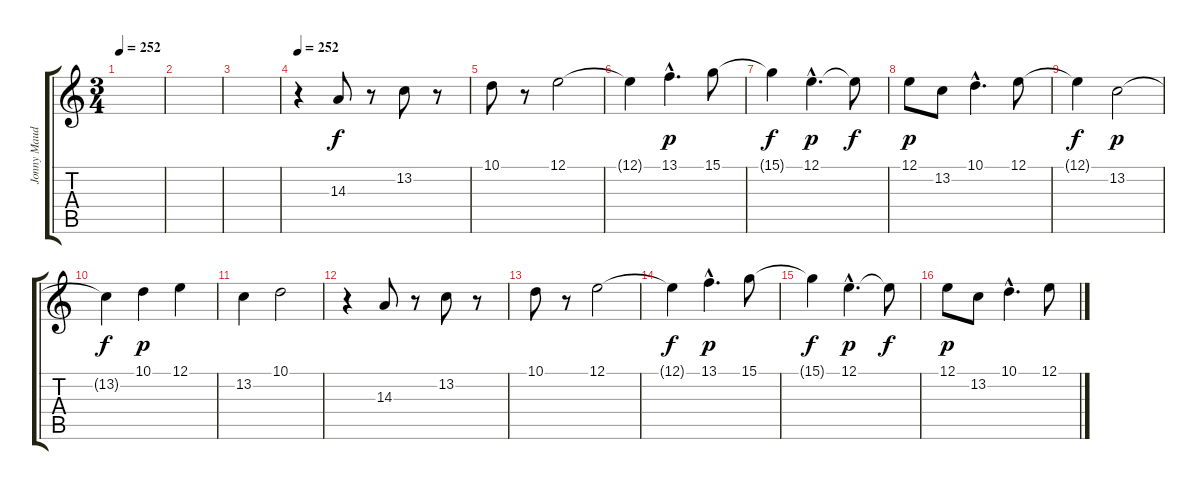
\track ("Jonny Maudling (Brass)" "Jonny Maud") {instrument brasssection}
\staff {score tabs}
\tuning (E4 B3 G3 D3 A2 E2) {hide}
\ts (3 4)
\tempo 252
\clef g2
\ks c
|
|
|
\tempo 252
r.4 14.3.8 r.8 13.2.8 r.8 |
10.1.8 r.8 12.1.2 |
12.1{t}.4{dy f} 13.1{hac}.4{d dy p} 15.1.8 |
15.1{t}.4{dy f} 12.1{hac}.4{d dy p} 12.1{t}.8{dy f} |
12.1.8{dy p} 13.2.8 10.1{hac}.4{d} 12.1.8 |
12.1{t}.4{dy f} 13.2.2{dy p} |
13.2{t}.4{dy f} 10.1.4{dy p} 12.1.4 |
13.2.4 10.1.2 |
r.4 14.3.8 r.8 13.2.8 r.8 |
10.1.8 r.8 12.1.2 |
12.1{t}.4{dy f} 13.1{hac}.4{d dy p} 15.1.8 |
15.1{t}.4{dy f} 12.1{hac}.4{d dy p} 12.1{t}.8{dy f} |
12.1.8{dy p} 13.2.8 10.1{hac}.4{d} 12.1.8
